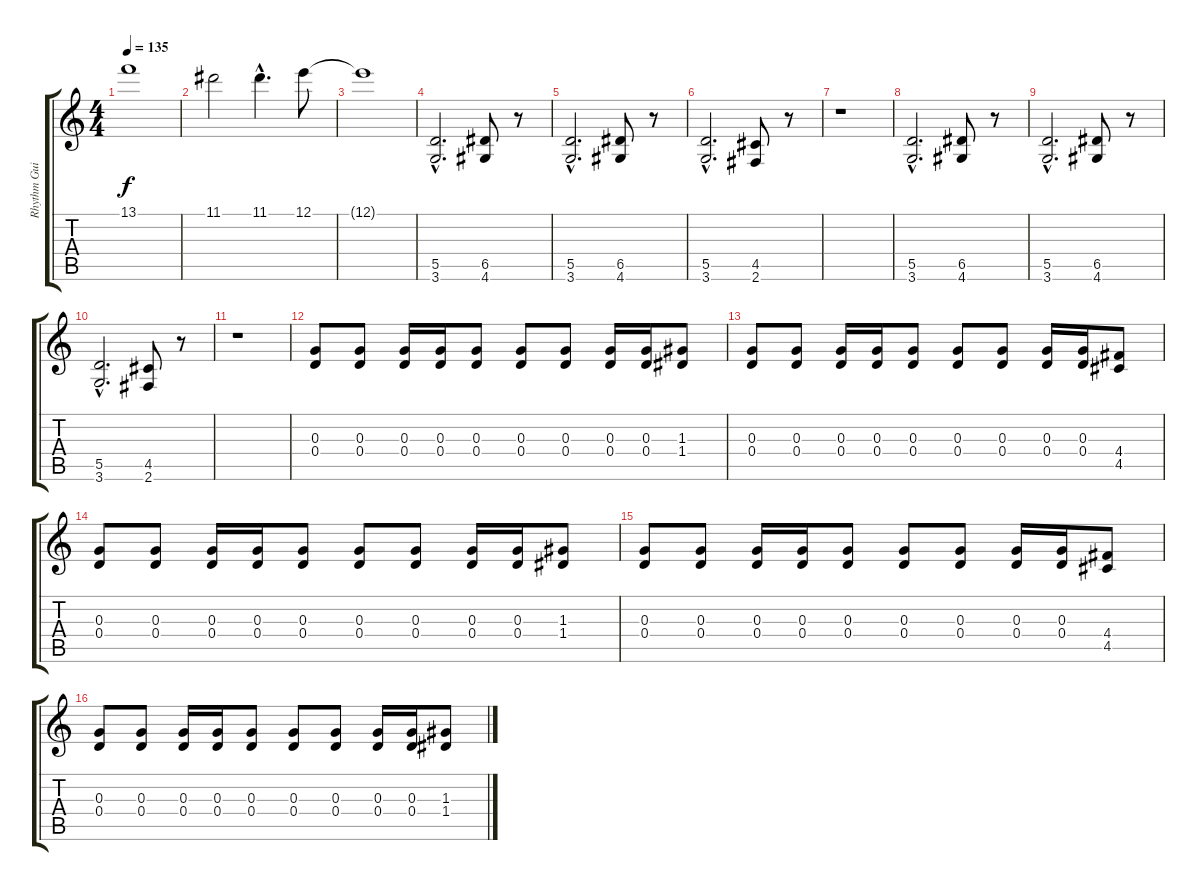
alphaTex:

\track ("Rhythm Guitar" "Rhythm Gui") {instrument distortionguitar}
\staff {score tabs}
\tuning (E4 B3 G3 D3 A2 E2) {hide}
\ts (4 4)
\tempo 135
\clef g2
\ks c
13.1{t}.1{dy f} |
11.1.2 11.1{hac}.4{d} 12.1.8 |
12.1{t}.1 |
(5.5{hac} 3.6{hac}).2{d} (6.5 4.6).8 r.8 |
(5.5{hac} 3.6{hac}).2{d} (6.5 4.6).8 r.8 |
(5.5{hac} 3.6{hac}).2{d} (4.5 2.6).8 r.8 |
r.1 |
(5.5{hac} 3.6{hac}).2{d} (6.5 4.6).8 r.8 |
(5.5{hac} 3.6{hac}).2{d} (6.5 4.6).8 r.8 |
(5.5{hac} 3.6{hac}).2{d} (4.5 2.6).8 r.8 |
r.1 |
(0.3 0.4).8 (0.3 0.4).8 (0.3 0.4).16 (0.3 0.4).16 (0.3 0.4).8 (0.3 0.4).8 (0.3 0.4).8 (0.3 0.4).16 (0.3 0.4).16 (1.3 1.4).8 |
(0.3 0.4).8 (0.3 0.4).8 (0.3 0.4).16 (0.3 0.4).16 (0.3 0.4).8 (0.3 0.4).8 (0.3 0.4).8 (0.3 0.4).16 (0.3 0.4).16 (4.4 4.5).8 |
(0.3 0.4).8 (0.3 0.4).8 (0.3 0.4).16 (0.3 0.4).16 (0.3 0.4).8 (0.3 0.4).8 (0.3 0.4).8 (0.3 0.4).16 (0.3 0.4).16 (1.3 1.4).8 |
(0.3 0.4).8 (0.3 0.4).8 (0.3 0.4).16 (0.3 0.4).16 (0.3 0.4).8 (0.3 0.4).8 (0.3 0.4).8 (0.3 0.4).16 (0.3 0.4).16 (4.4 4.5).8 |
(0.3 0.4).8 (0.3 0.4).8 (0.3 0.4).16 (0.3 0.4).16 (0.3 0.4).8 (0.3 0.4).8 (0.3 0.4).8 (0.3 0.4).16 (0.3 0.4).16 (1.3 1.4).8
